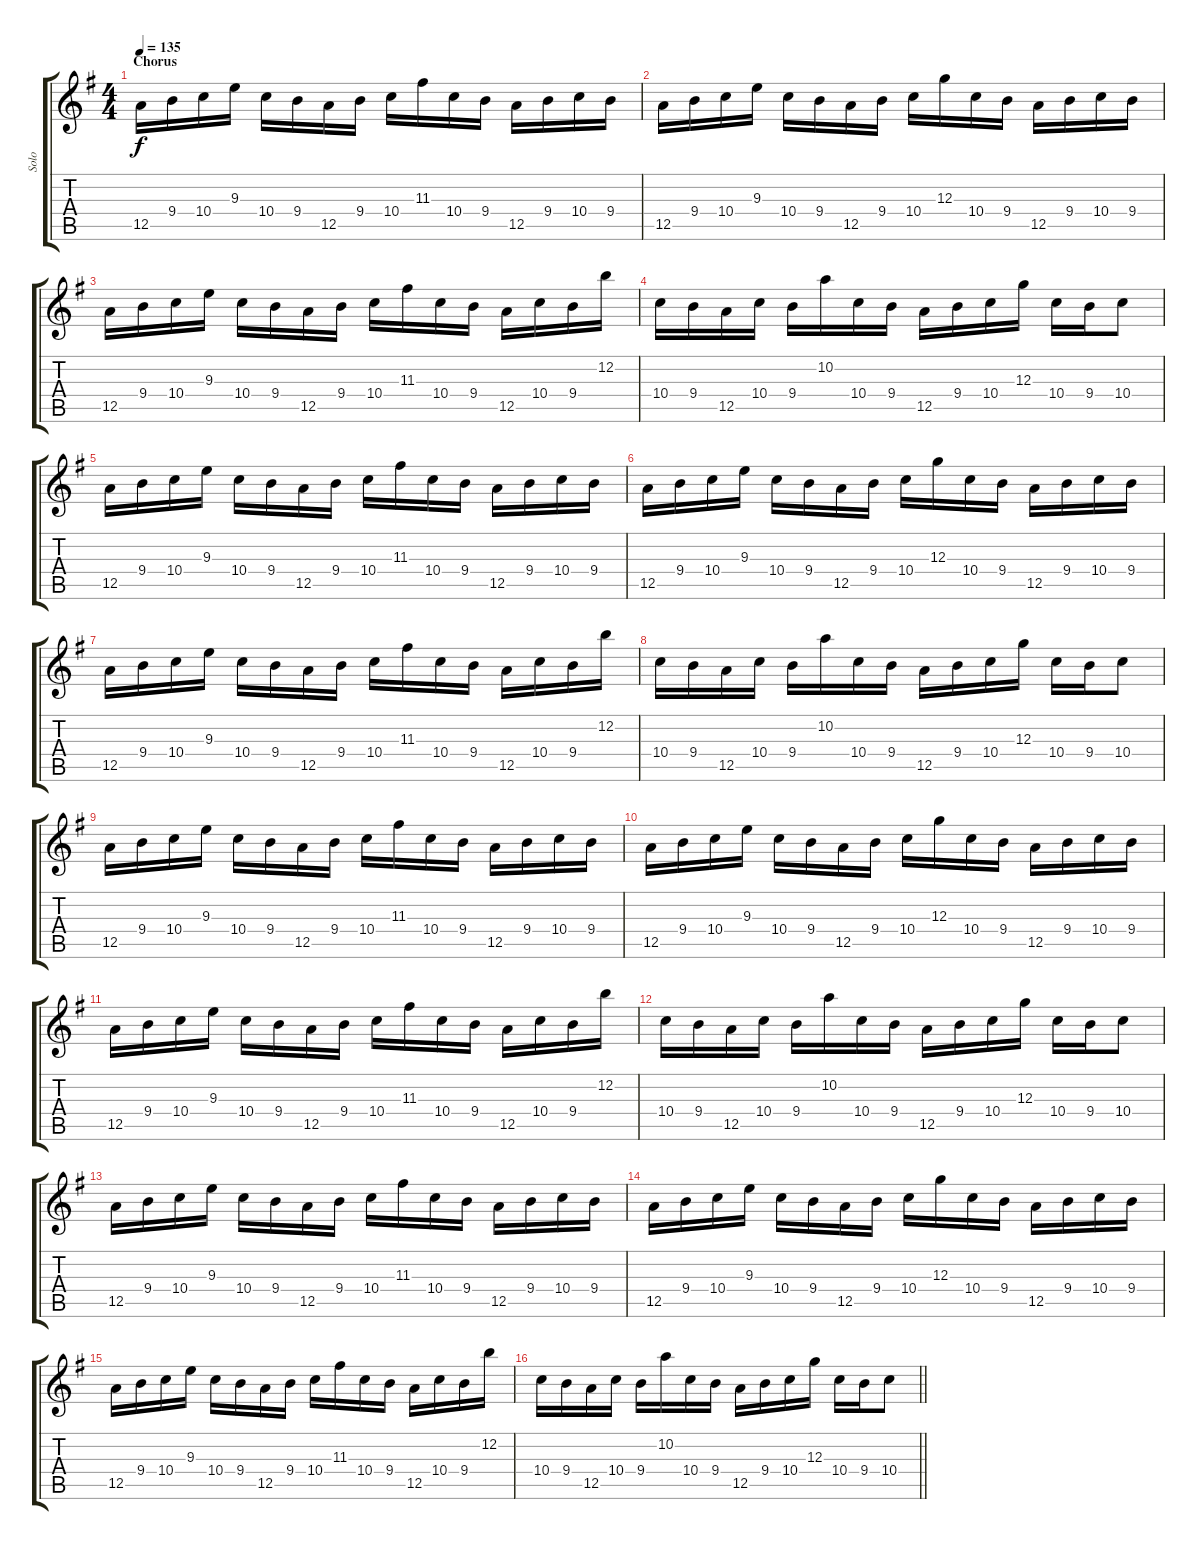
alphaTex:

\track ("Solo" "Solo") {instrument distortionguitar}
\staff {score tabs}
\tuning (E4 B3 G3 D3 A2 E2) {hide}
\ts (4 4)
\section ("" "Chorus")
\tempo 135
\clef g2
\ks eminor
12.5.16{dy f} 9.4.16 10.4.16 9.3.16 10.4.16 9.4.16 12.5.16 9.4.16 10.4.16 11.3.16 10.4.16 9.4.16 12.5.16 9.4.16 10.4.16 9.4.16 |
12.5.16 9.4.16 10.4.16 9.3.16 10.4.16 9.4.16 12.5.16 9.4.16 10.4.16 12.3.16 10.4.16 9.4.16 12.5.16 9.4.16 10.4.16 9.4.16 |
12.5.16 9.4.16 10.4.16 9.3.16 10.4.16 9.4.16 12.5.16 9.4.16 10.4.16 11.3.16 10.4.16 9.4.16 12.5.16 10.4.16 9.4.16 12.2.16 |
10.4.16 9.4.16 12.5.16 10.4.16 9.4.16 10.2.16 10.4.16 9.4.16 12.5.16 9.4.16 10.4.16 12.3.16 10.4.16 9.4.16 10.4.8 |
12.5.16 9.4.16 10.4.16 9.3.16 10.4.16 9.4.16 12.5.16 9.4.16 10.4.16 11.3.16 10.4.16 9.4.16 12.5.16 9.4.16 10.4.16 9.4.16 |
12.5.16 9.4.16 10.4.16 9.3.16 10.4.16 9.4.16 12.5.16 9.4.16 10.4.16 12.3.16 10.4.16 9.4.16 12.5.16 9.4.16 10.4.16 9.4.16 |
12.5.16 9.4.16 10.4.16 9.3.16 10.4.16 9.4.16 12.5.16 9.4.16 10.4.16 11.3.16 10.4.16 9.4.16 12.5.16 10.4.16 9.4.16 12.2.16 |
10.4.16 9.4.16 12.5.16 10.4.16 9.4.16 10.2.16 10.4.16 9.4.16 12.5.16 9.4.16 10.4.16 12.3.16 10.4.16 9.4.16 10.4.8 |
12.5.16 9.4.16 10.4.16 9.3.16 10.4.16 9.4.16 12.5.16 9.4.16 10.4.16 11.3.16 10.4.16 9.4.16 12.5.16 9.4.16 10.4.16 9.4.16 |
12.5.16 9.4.16 10.4.16 9.3.16 10.4.16 9.4.16 12.5.16 9.4.16 10.4.16 12.3.16 10.4.16 9.4.16 12.5.16 9.4.16 10.4.16 9.4.16 |
12.5.16 9.4.16 10.4.16 9.3.16 10.4.16 9.4.16 12.5.16 9.4.16 10.4.16 11.3.16 10.4.16 9.4.16 12.5.16 10.4.16 9.4.16 12.2.16 |
10.4.16 9.4.16 12.5.16 10.4.16 9.4.16 10.2.16 10.4.16 9.4.16 12.5.16 9.4.16 10.4.16 12.3.16 10.4.16 9.4.16 10.4.8 |
12.5.16 9.4.16 10.4.16 9.3.16 10.4.16 9.4.16 12.5.16 9.4.16 10.4.16 11.3.16 10.4.16 9.4.16 12.5.16 9.4.16 10.4.16 9.4.16 |
12.5.16 9.4.16 10.4.16 9.3.16 10.4.16 9.4.16 12.5.16 9.4.16 10.4.16 12.3.16 10.4.16 9.4.16 12.5.16 9.4.16 10.4.16 9.4.16 |
12.5.16 9.4.16 10.4.16 9.3.16 10.4.16 9.4.16 12.5.16 9.4.16 10.4.16 11.3.16 10.4.16 9.4.16 12.5.16 10.4.16 9.4.16 12.2.16 |
\barLineRight lightlight
10.4.16 9.4.16 12.5.16 10.4.16 9.4.16 10.2.16 10.4.16 9.4.16 12.5.16 9.4.16 10.4.16 12.3.16 10.4.16 9.4.16 10.4.8
